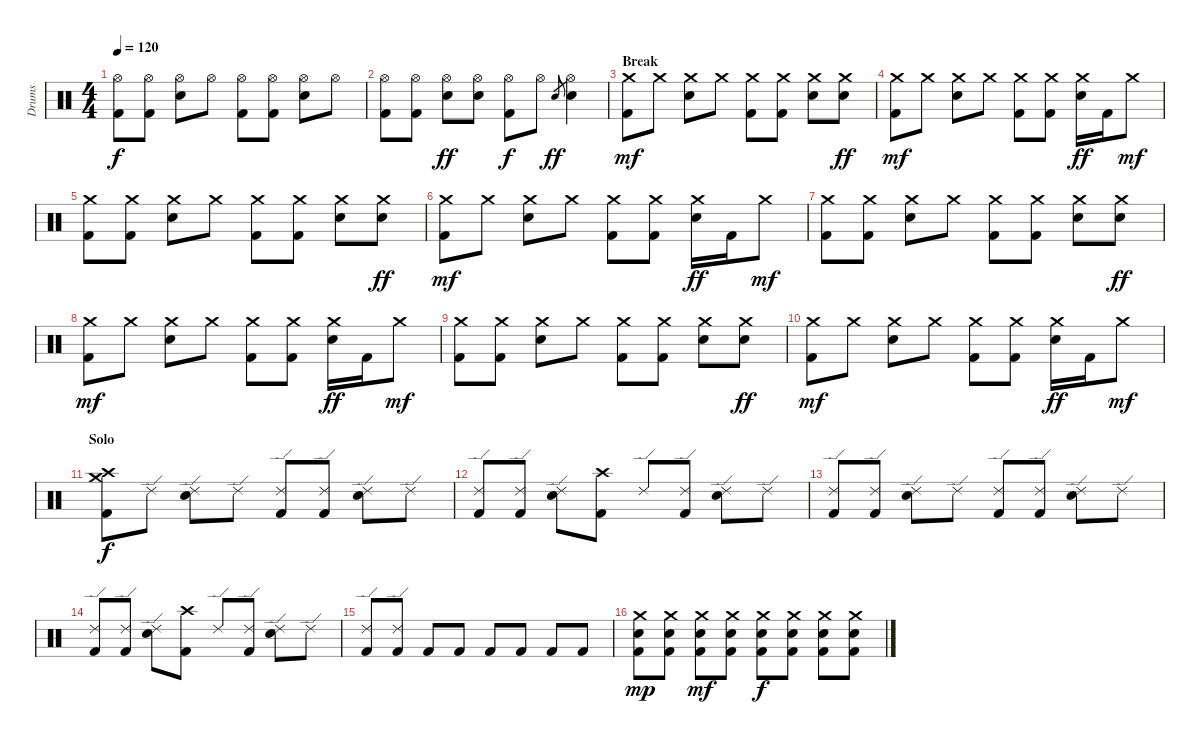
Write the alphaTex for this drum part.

\track ("Drums" "Drums") {instrument percussion}
\staff {score}
\articulation defaults
\ts (4 4)
\tempo 120
\clef neutral
\ks c
("Hi-Hat (open)" "Kick (hit) 2").8{dy f} ("Hi-Hat (open)" "Kick (hit) 2").8 ("Hi-Hat (open)" "Electric Snare (hit)").8 "Hi-Hat (open)".8 ("Hi-Hat (open)" "Kick (hit) 2").8 ("Hi-Hat (open)" "Kick (hit) 2").8 ("Hi-Hat (open)" "Electric Snare (hit)").8 "Hi-Hat (open)".8 |
("Hi-Hat (open)" "Kick (hit) 2").8 ("Hi-Hat (open)" "Kick (hit) 2").8 ("Hi-Hat (open)" "Electric Snare (hit)").8{dy ff} ("Hi-Hat (open)" "Electric Snare (hit)").8 ("Hi-Hat (open)" "Kick (hit) 2").8{dy f} "Hi-Hat (open)".8 "Electric Snare (hit)".8{gr dy ff} ("Hi-Hat (open)" "Electric Snare (hit)").4 |
\section ("" "Break")
("Crash medium (hit)" "Kick (hit) 2").8{dy mf} "Crash medium (hit)".8 ("Crash medium (hit)" "Electric Snare (hit)").8 "Crash medium (hit)".8 ("Crash medium (hit)" "Kick (hit) 2").8 ("Crash medium (hit)" "Kick (hit) 2").8 ("Crash medium (hit)" "Electric Snare (hit)").8 ("Crash medium (hit)" "Electric Snare (hit)").8{dy ff} |
("Crash medium (hit)" "Kick (hit) 2").8{dy mf} "Crash medium (hit)".8 ("Crash medium (hit)" "Electric Snare (hit)").8 "Crash medium (hit)".8 ("Crash medium (hit)" "Kick (hit) 2").8 ("Crash medium (hit)" "Kick (hit) 2").8 ("Crash medium (hit)" "Electric Snare (hit)").16{dy ff} "Kick (hit) 2".16 "Crash medium (hit)".8{dy mf} |
("Crash medium (hit)" "Kick (hit) 2").8 ("Crash medium (hit)" "Kick (hit) 2").8 ("Crash medium (hit)" "Electric Snare (hit)").8 "Crash medium (hit)".8 ("Crash medium (hit)" "Kick (hit) 2").8 ("Crash medium (hit)" "Kick (hit) 2").8 ("Crash medium (hit)" "Electric Snare (hit)").8 ("Crash medium (hit)" "Electric Snare (hit)").8{dy ff} |
("Crash medium (hit)" "Kick (hit) 2").8{dy mf} "Crash medium (hit)".8 ("Crash medium (hit)" "Electric Snare (hit)").8 "Crash medium (hit)".8 ("Crash medium (hit)" "Kick (hit) 2").8 ("Crash medium (hit)" "Kick (hit) 2").8 ("Crash medium (hit)" "Electric Snare (hit)").16{dy ff} "Kick (hit) 2".16 "Crash medium (hit)".8{dy mf} |
("Crash medium (hit)" "Kick (hit) 2").8 ("Crash medium (hit)" "Kick (hit) 2").8 ("Crash medium (hit)" "Electric Snare (hit)").8 "Crash medium (hit)".8 ("Crash medium (hit)" "Kick (hit) 2").8 ("Crash medium (hit)" "Kick (hit) 2").8 ("Crash medium (hit)" "Electric Snare (hit)").8 ("Crash medium (hit)" "Electric Snare (hit)").8{dy ff} |
("Crash medium (hit)" "Kick (hit) 2").8{dy mf} "Crash medium (hit)".8 ("Crash medium (hit)" "Electric Snare (hit)").8 "Crash medium (hit)".8 ("Crash medium (hit)" "Kick (hit) 2").8 ("Crash medium (hit)" "Kick (hit) 2").8 ("Crash medium (hit)" "Electric Snare (hit)").16{dy ff} "Kick (hit) 2".16 "Crash medium (hit)".8{dy mf} |
("Crash medium (hit)" "Kick (hit) 2").8 ("Crash medium (hit)" "Kick (hit) 2").8 ("Crash medium (hit)" "Electric Snare (hit)").8 "Crash medium (hit)".8 ("Crash medium (hit)" "Kick (hit) 2").8 ("Crash medium (hit)" "Kick (hit) 2").8 ("Crash medium (hit)" "Electric Snare (hit)").8 ("Crash medium (hit)" "Electric Snare (hit)").8{dy ff} |
("Crash medium (hit)" "Kick (hit) 2").8{dy mf} "Crash medium (hit)".8 ("Crash medium (hit)" "Electric Snare (hit)").8 "Crash medium (hit)".8 ("Crash medium (hit)" "Kick (hit) 2").8 ("Crash medium (hit)" "Kick (hit) 2").8 ("Crash medium (hit)" "Electric Snare (hit)").16{dy ff} "Kick (hit) 2".16 "Crash medium (hit)".8{dy mf} |
\section ("" "Solo")
("Crash high (hit)" "Crash medium (hit)" "Kick (hit) 2").8{dy f} "Ride (edge) 2".8 ("Ride (edge) 2" "Electric Snare (hit)").8 "Ride (edge) 2".8 ("Ride (edge) 2" "Kick (hit) 2").8 ("Ride (edge) 2" "Kick (hit) 2").8 ("Ride (edge) 2" "Electric Snare (hit)").8 "Ride (edge) 2".8 |
("Ride (edge) 2" "Kick (hit) 2").8 ("Ride (edge) 2" "Kick (hit) 2").8 ("Ride (edge) 2" "Electric Snare (hit)").8 ("Crash high (hit)" "Kick (hit) 2").8 "Ride (edge) 2".8 ("Ride (edge) 2" "Kick (hit) 2").8 ("Ride (edge) 2" "Electric Snare (hit)").8 "Ride (edge) 2".8 |
("Ride (edge) 2" "Kick (hit) 2").8 ("Ride (edge) 2" "Kick (hit) 2").8 ("Ride (edge) 2" "Electric Snare (hit)").8 "Ride (edge) 2".8 ("Ride (edge) 2" "Kick (hit) 2").8 ("Ride (edge) 2" "Kick (hit) 2").8 ("Ride (edge) 2" "Electric Snare (hit)").8 "Ride (edge) 2".8 |
("Ride (edge) 2" "Kick (hit) 2").8 ("Ride (edge) 2" "Kick (hit) 2").8 ("Ride (edge) 2" "Electric Snare (hit)").8 ("Crash high (hit)" "Kick (hit) 2").8 "Ride (edge) 2".8 ("Ride (edge) 2" "Kick (hit) 2").8 ("Ride (edge) 2" "Electric Snare (hit)").8 "Ride (edge) 2".8 |
("Ride (edge) 2" "Kick (hit) 2").8 ("Ride (edge) 2" "Kick (hit) 2").8 "Kick (hit) 2".8 "Kick (hit) 2".8 "Kick (hit) 2".8 "Kick (hit) 2".8 "Kick (hit) 2".8 "Kick (hit) 2".8 |
("Crash medium (hit)" "Electric Snare (hit)" "Kick (hit) 2").8{dy mp} ("Crash medium (hit)" "Electric Snare (hit)" "Kick (hit) 2").8 ("Crash medium (hit)" "Electric Snare (hit)" "Kick (hit) 2").8{dy mf} ("Crash medium (hit)" "Electric Snare (hit)" "Kick (hit) 2").8 ("Crash medium (hit)" "Electric Snare (hit)" "Kick (hit) 2").8{dy f} ("Crash medium (hit)" "Electric Snare (hit)" "Kick (hit) 2").8 ("Crash medium (hit)" "Electric Snare (hit)" "Kick (hit) 2").8 ("Crash medium (hit)" "Electric Snare (hit)" "Kick (hit) 2").8
